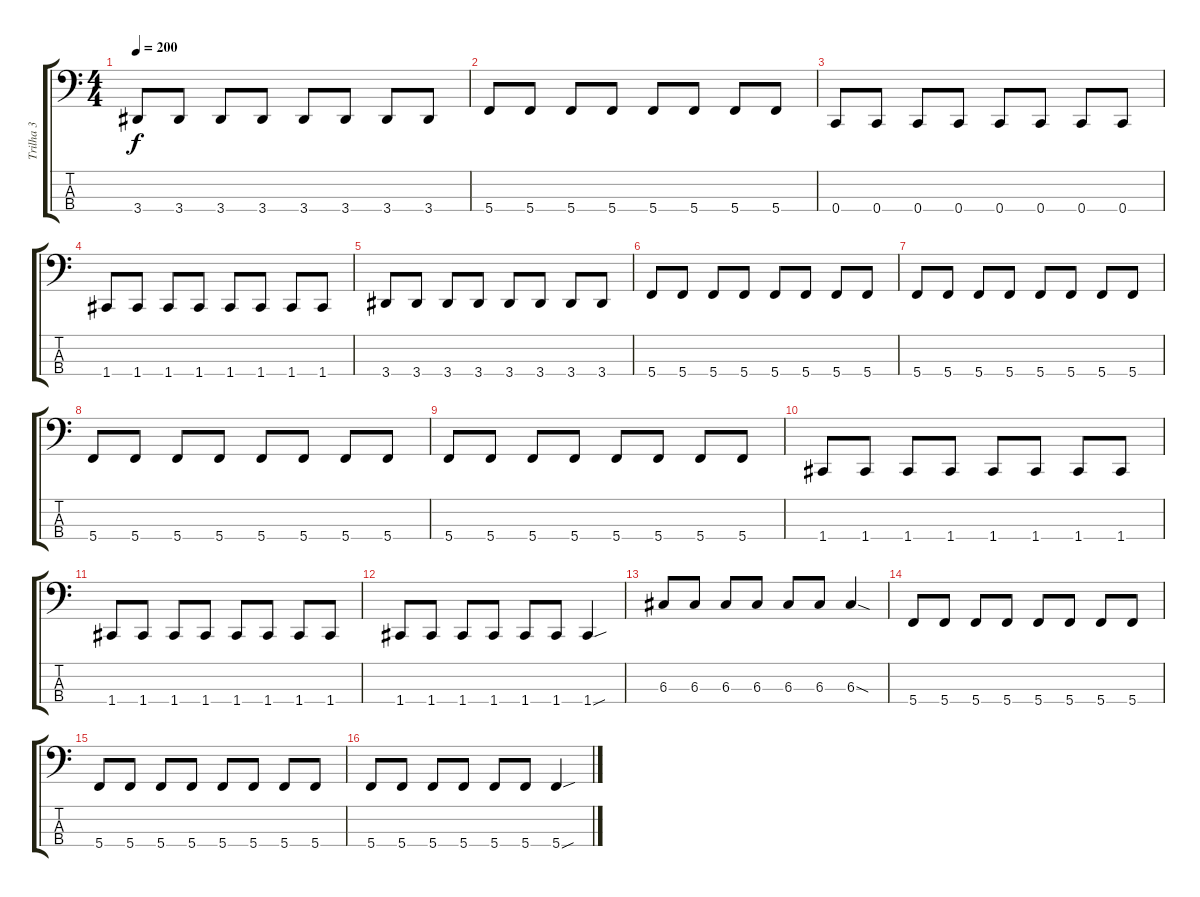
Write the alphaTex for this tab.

\track ("Trilha 3" "Trilha 3") {instrument electricbassfinger}
\staff {score tabs}
\tuning (F2 C2 G1 C1) {hide}
\ts (4 4)
\tempo 200
\clef f4
\ks c
3.4.8{dy f} 3.4.8 3.4.8 3.4.8 3.4.8 3.4.8 3.4.8 3.4.8 |
5.4.8 5.4.8 5.4.8 5.4.8 5.4.8 5.4.8 5.4.8 5.4.8 |
0.4.8 0.4.8 0.4.8 0.4.8 0.4.8 0.4.8 0.4.8 0.4.8 |
1.4.8 1.4.8 1.4.8 1.4.8 1.4.8 1.4.8 1.4.8 1.4.8 |
3.4.8 3.4.8 3.4.8 3.4.8 3.4.8 3.4.8 3.4.8 3.4.8 |
5.4.8 5.4.8 5.4.8 5.4.8 5.4.8 5.4.8 5.4.8 5.4.8 |
5.4.8 5.4.8 5.4.8 5.4.8 5.4.8 5.4.8 5.4.8 5.4.8 |
5.4.8 5.4.8 5.4.8 5.4.8 5.4.8 5.4.8 5.4.8 5.4.8 |
5.4.8 5.4.8 5.4.8 5.4.8 5.4.8 5.4.8 5.4.8 5.4.8 |
1.4.8 1.4.8 1.4.8 1.4.8 1.4.8 1.4.8 1.4.8 1.4.8 |
1.4.8 1.4.8 1.4.8 1.4.8 1.4.8 1.4.8 1.4.8 1.4.8 |
1.4.8 1.4.8 1.4.8 1.4.8 1.4.8 1.4.8 1.4{sou}.4 |
6.3.8 6.3.8 6.3.8 6.3.8 6.3.8 6.3.8 6.3{sod}.4 |
5.4.8 5.4.8 5.4.8 5.4.8 5.4.8 5.4.8 5.4.8 5.4.8 |
5.4.8 5.4.8 5.4.8 5.4.8 5.4.8 5.4.8 5.4.8 5.4.8 |
5.4.8 5.4.8 5.4.8 5.4.8 5.4.8 5.4.8 5.4{sou}.4
